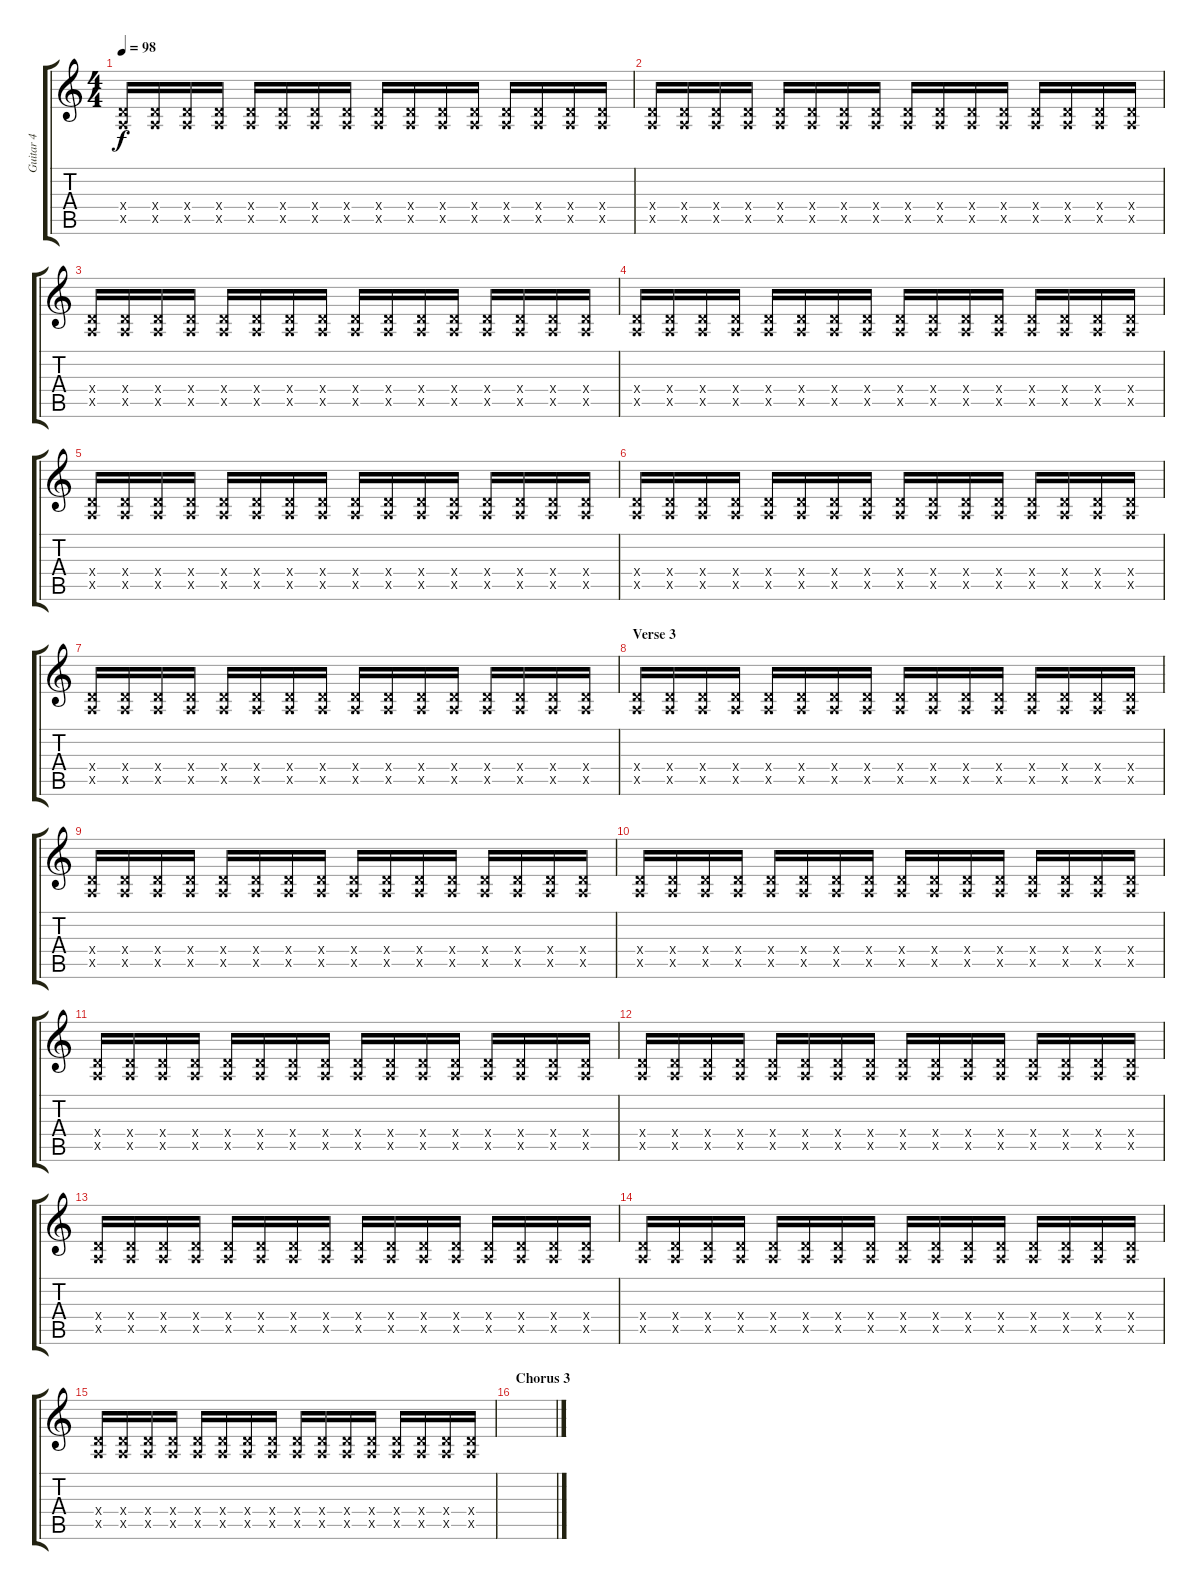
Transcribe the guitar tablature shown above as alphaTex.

\track ("Guitar 4" "Guitar 4") {instrument distortionguitar}
\staff {score tabs}
\tuning (E4 B3 G3 D3 A2 E2) {hide}
\ts (4 4)
\tempo 98
\clef g2
\ks c
(0.4{x} 0.5{x}).16{dy f} (0.4{x} 0.5{x}).16 (0.4{x} 0.5{x}).16 (0.4{x} 0.5{x}).16 (0.4{x} 0.5{x}).16 (0.4{x} 0.5{x}).16 (0.4{x} 0.5{x}).16 (0.4{x} 0.5{x}).16 (0.4{x} 0.5{x}).16 (0.4{x} 0.5{x}).16 (0.4{x} 0.5{x}).16 (0.4{x} 0.5{x}).16 (0.4{x} 0.5{x}).16 (0.4{x} 0.5{x}).16 (0.4{x} 0.5{x}).16 (0.4{x} 0.5{x}).16 |
(0.4{x} 0.5{x}).16 (0.4{x} 0.5{x}).16 (0.4{x} 0.5{x}).16 (0.4{x} 0.5{x}).16 (0.4{x} 0.5{x}).16 (0.4{x} 0.5{x}).16 (0.4{x} 0.5{x}).16 (0.4{x} 0.5{x}).16 (0.4{x} 0.5{x}).16 (0.4{x} 0.5{x}).16 (0.4{x} 0.5{x}).16 (0.4{x} 0.5{x}).16 (0.4{x} 0.5{x}).16 (0.4{x} 0.5{x}).16 (0.4{x} 0.5{x}).16 (0.4{x} 0.5{x}).16 |
(0.4{x} 0.5{x}).16 (0.4{x} 0.5{x}).16 (0.4{x} 0.5{x}).16 (0.4{x} 0.5{x}).16 (0.4{x} 0.5{x}).16 (0.4{x} 0.5{x}).16 (0.4{x} 0.5{x}).16 (0.4{x} 0.5{x}).16 (0.4{x} 0.5{x}).16 (0.4{x} 0.5{x}).16 (0.4{x} 0.5{x}).16 (0.4{x} 0.5{x}).16 (0.4{x} 0.5{x}).16 (0.4{x} 0.5{x}).16 (0.4{x} 0.5{x}).16 (0.4{x} 0.5{x}).16 |
(0.4{x} 0.5{x}).16 (0.4{x} 0.5{x}).16 (0.4{x} 0.5{x}).16 (0.4{x} 0.5{x}).16 (0.4{x} 0.5{x}).16 (0.4{x} 0.5{x}).16 (0.4{x} 0.5{x}).16 (0.4{x} 0.5{x}).16 (0.4{x} 0.5{x}).16 (0.4{x} 0.5{x}).16 (0.4{x} 0.5{x}).16 (0.4{x} 0.5{x}).16 (0.4{x} 0.5{x}).16 (0.4{x} 0.5{x}).16 (0.4{x} 0.5{x}).16 (0.4{x} 0.5{x}).16 |
(0.4{x} 0.5{x}).16 (0.4{x} 0.5{x}).16 (0.4{x} 0.5{x}).16 (0.4{x} 0.5{x}).16 (0.4{x} 0.5{x}).16 (0.4{x} 0.5{x}).16 (0.4{x} 0.5{x}).16 (0.4{x} 0.5{x}).16 (0.4{x} 0.5{x}).16 (0.4{x} 0.5{x}).16 (0.4{x} 0.5{x}).16 (0.4{x} 0.5{x}).16 (0.4{x} 0.5{x}).16 (0.4{x} 0.5{x}).16 (0.4{x} 0.5{x}).16 (0.4{x} 0.5{x}).16 |
(0.4{x} 0.5{x}).16 (0.4{x} 0.5{x}).16 (0.4{x} 0.5{x}).16 (0.4{x} 0.5{x}).16 (0.4{x} 0.5{x}).16 (0.4{x} 0.5{x}).16 (0.4{x} 0.5{x}).16 (0.4{x} 0.5{x}).16 (0.4{x} 0.5{x}).16 (0.4{x} 0.5{x}).16 (0.4{x} 0.5{x}).16 (0.4{x} 0.5{x}).16 (0.4{x} 0.5{x}).16 (0.4{x} 0.5{x}).16 (0.4{x} 0.5{x}).16 (0.4{x} 0.5{x}).16 |
(0.4{x} 0.5{x}).16 (0.4{x} 0.5{x}).16 (0.4{x} 0.5{x}).16 (0.4{x} 0.5{x}).16 (0.4{x} 0.5{x}).16 (0.4{x} 0.5{x}).16 (0.4{x} 0.5{x}).16 (0.4{x} 0.5{x}).16 (0.4{x} 0.5{x}).16 (0.4{x} 0.5{x}).16 (0.4{x} 0.5{x}).16 (0.4{x} 0.5{x}).16 (0.4{x} 0.5{x}).16 (0.4{x} 0.5{x}).16 (0.4{x} 0.5{x}).16 (0.4{x} 0.5{x}).16 |
\section ("" "Verse 3")
(0.4{x} 0.5{x}).16 (0.4{x} 0.5{x}).16 (0.4{x} 0.5{x}).16 (0.4{x} 0.5{x}).16 (0.4{x} 0.5{x}).16 (0.4{x} 0.5{x}).16 (0.4{x} 0.5{x}).16 (0.4{x} 0.5{x}).16 (0.4{x} 0.5{x}).16 (0.4{x} 0.5{x}).16 (0.4{x} 0.5{x}).16 (0.4{x} 0.5{x}).16 (0.4{x} 0.5{x}).16 (0.4{x} 0.5{x}).16 (0.4{x} 0.5{x}).16 (0.4{x} 0.5{x}).16 |
(0.4{x} 0.5{x}).16 (0.4{x} 0.5{x}).16 (0.4{x} 0.5{x}).16 (0.4{x} 0.5{x}).16 (0.4{x} 0.5{x}).16 (0.4{x} 0.5{x}).16 (0.4{x} 0.5{x}).16 (0.4{x} 0.5{x}).16 (0.4{x} 0.5{x}).16 (0.4{x} 0.5{x}).16 (0.4{x} 0.5{x}).16 (0.4{x} 0.5{x}).16 (0.4{x} 0.5{x}).16 (0.4{x} 0.5{x}).16 (0.4{x} 0.5{x}).16 (0.4{x} 0.5{x}).16 |
(0.4{x} 0.5{x}).16 (0.4{x} 0.5{x}).16 (0.4{x} 0.5{x}).16 (0.4{x} 0.5{x}).16 (0.4{x} 0.5{x}).16 (0.4{x} 0.5{x}).16 (0.4{x} 0.5{x}).16 (0.4{x} 0.5{x}).16 (0.4{x} 0.5{x}).16 (0.4{x} 0.5{x}).16 (0.4{x} 0.5{x}).16 (0.4{x} 0.5{x}).16 (0.4{x} 0.5{x}).16 (0.4{x} 0.5{x}).16 (0.4{x} 0.5{x}).16 (0.4{x} 0.5{x}).16 |
(0.4{x} 0.5{x}).16 (0.4{x} 0.5{x}).16 (0.4{x} 0.5{x}).16 (0.4{x} 0.5{x}).16 (0.4{x} 0.5{x}).16 (0.4{x} 0.5{x}).16 (0.4{x} 0.5{x}).16 (0.4{x} 0.5{x}).16 (0.4{x} 0.5{x}).16 (0.4{x} 0.5{x}).16 (0.4{x} 0.5{x}).16 (0.4{x} 0.5{x}).16 (0.4{x} 0.5{x}).16 (0.4{x} 0.5{x}).16 (0.4{x} 0.5{x}).16 (0.4{x} 0.5{x}).16 |
(0.4{x} 0.5{x}).16 (0.4{x} 0.5{x}).16 (0.4{x} 0.5{x}).16 (0.4{x} 0.5{x}).16 (0.4{x} 0.5{x}).16 (0.4{x} 0.5{x}).16 (0.4{x} 0.5{x}).16 (0.4{x} 0.5{x}).16 (0.4{x} 0.5{x}).16 (0.4{x} 0.5{x}).16 (0.4{x} 0.5{x}).16 (0.4{x} 0.5{x}).16 (0.4{x} 0.5{x}).16 (0.4{x} 0.5{x}).16 (0.4{x} 0.5{x}).16 (0.4{x} 0.5{x}).16 |
(0.4{x} 0.5{x}).16 (0.4{x} 0.5{x}).16 (0.4{x} 0.5{x}).16 (0.4{x} 0.5{x}).16 (0.4{x} 0.5{x}).16 (0.4{x} 0.5{x}).16 (0.4{x} 0.5{x}).16 (0.4{x} 0.5{x}).16 (0.4{x} 0.5{x}).16 (0.4{x} 0.5{x}).16 (0.4{x} 0.5{x}).16 (0.4{x} 0.5{x}).16 (0.4{x} 0.5{x}).16 (0.4{x} 0.5{x}).16 (0.4{x} 0.5{x}).16 (0.4{x} 0.5{x}).16 |
(0.4{x} 0.5{x}).16 (0.4{x} 0.5{x}).16 (0.4{x} 0.5{x}).16 (0.4{x} 0.5{x}).16 (0.4{x} 0.5{x}).16 (0.4{x} 0.5{x}).16 (0.4{x} 0.5{x}).16 (0.4{x} 0.5{x}).16 (0.4{x} 0.5{x}).16 (0.4{x} 0.5{x}).16 (0.4{x} 0.5{x}).16 (0.4{x} 0.5{x}).16 (0.4{x} 0.5{x}).16 (0.4{x} 0.5{x}).16 (0.4{x} 0.5{x}).16 (0.4{x} 0.5{x}).16 |
(0.4{x} 0.5{x}).16 (0.4{x} 0.5{x}).16 (0.4{x} 0.5{x}).16 (0.4{x} 0.5{x}).16 (0.4{x} 0.5{x}).16 (0.4{x} 0.5{x}).16 (0.4{x} 0.5{x}).16 (0.4{x} 0.5{x}).16 (0.4{x} 0.5{x}).16 (0.4{x} 0.5{x}).16 (0.4{x} 0.5{x}).16 (0.4{x} 0.5{x}).16 (0.4{x} 0.5{x}).16 (0.4{x} 0.5{x}).16 (0.4{x} 0.5{x}).16 (0.4{x} 0.5{x}).16 |
\section ("" "Chorus 3")
